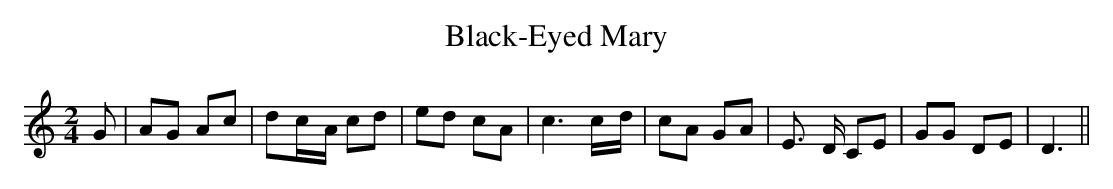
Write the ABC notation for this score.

X:1
T:Black-Eyed Mary
M:2/4
L:1/8
K:C
 G| AG Ac| d-c/2-A/2 cd| ed cA| c3c/2-d/2| cA GA| E3/2- D/2 CE| GG DE|\
 D3||
